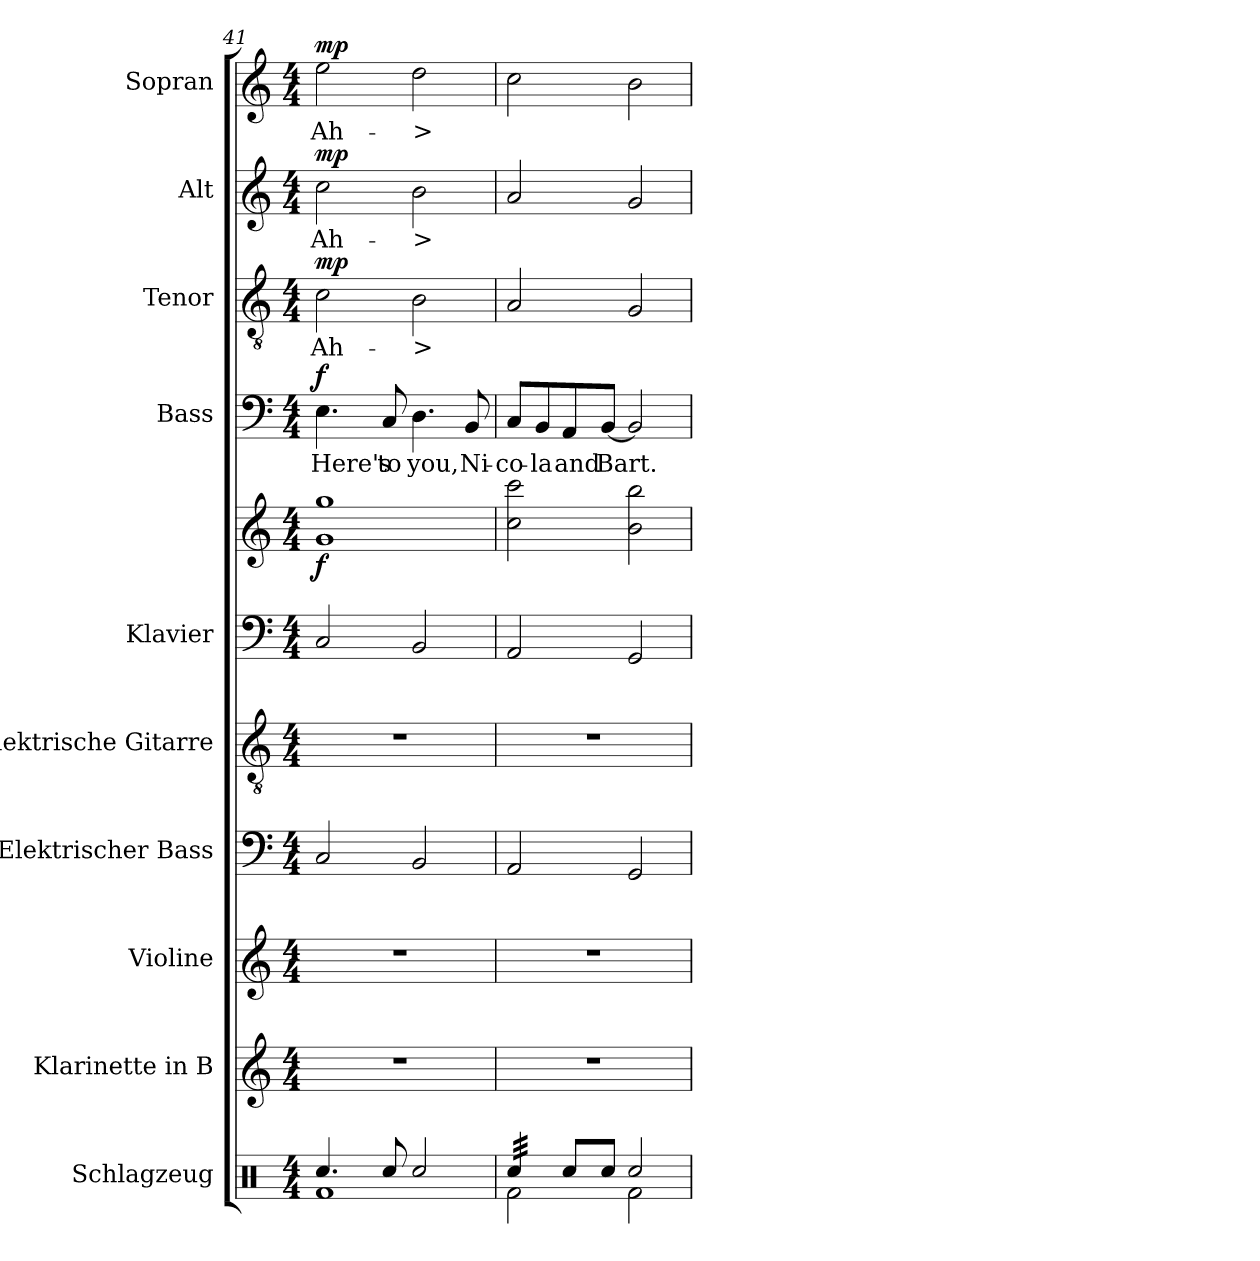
**kern	**kern	**kern	**kern	**kern	**kern	**kern	**dynam	**kern	**text	**dynam	**kern	**text	**dynam	**kern	**text	**dynam	**kern	**text	**dynam
*part10	*part9	*part8	*part7	*part6	*part5	*part5	*part5	*part4	*part4	*part4	*part3	*part3	*part3	*part2	*part2	*part2	*part1	*part1	*part1
*staff11	*staff10	*staff9	*staff8	*staff7	*staff6	*staff5	*staff5/6	*staff4	*staff4	*staff4	*staff3	*staff3	*staff3	*staff2	*staff2	*staff2	*staff1	*staff1	*staff1
*I"Schlagzeug	*I"Klarinette in B	*I"Violine	*I"Elektrischer Bass	*I"Elektrische Gitarre	*I"Klavier	*	*	*I"Bass	*	*	*I"Tenor	*	*	*I"Alt	*	*	*I"Sopran	*	*
*I'Schlgz.	*	*I'Vl.	*I'E-B.	*I'E-Git.	*I'Klav.	*	*	*I'B.	*	*	*I'T.	*	*	*I'A.	*	*	*I'S.	*	*
*clefX	*clefG2	*clefG2	*clefF4	*clefGv2	*clefF4	*clefG2	*	*clefF4	*	*	*clefGv2	*	*	*clefG2	*	*	*clefG2	*	*
*	*ITrd1c2	*	*ITrd7c12	*	*	*	*	*	*	*	*	*	*	*	*	*	*	*	*
*k[]	*k[b-e-]	*k[]	*k[]	*k[]	*k[]	*k[]	*	*k[]	*	*	*k[]	*	*	*k[]	*	*	*k[]	*	*
*M4/4	*M4/4	*M4/4	*M4/4	*M4/4	*M4/4	*M4/4	*	*M4/4	*	*	*M4/4	*	*	*M4/4	*	*	*M4/4	*	*
=41	=41	=41	=41	=41	=41	=41	=41	=41	=41	=41	=41	=41	=41	=41	=41	=41	=41	=41	=41
*^	*	*	*	*	*	*	*	*	*	*	*	*	*	*	*	*	*	*	*
!	!	!	!	!	!	!	!	!LO:DY:b	!	!LO:LY:b	!LO:DY:b	!	!LO:LY:b	!LO:DY:b	!	!LO:LY:b	!LO:DY:b	!	!LO:LY:b	!LO:DY:b
4.Rcc/	1Rf	1r	1r	2CC/	1r	2C/	1g 1gg	f	4.E\	Here's	f	2c\	Ah-	mp	2cc\	Ah-	mp	2ee\	Ah-	mp
!	!	!	!	!	!	!	!	!	!	!LO:LY:b	!	!	!	!	!	!	!	!	!	!
8Rcc/	.	.	.	.	.	.	.	.	8C/	to	.	.	.	.	.	.	.	.	.	.
!	!	!	!	!	!	!	!	!	!	!LO:LY:b	!	!	!LO:LY:b	!	!	!LO:LY:b	!	!	!LO:LY:b	!
2Rcc/	.	.	.	2BBB/	.	2BB/	.	.	4.D\	you,	.	2B\	->	.	2b\	->	.	2dd\	->	.
!	!	!	!	!	!	!	!	!	!	!LO:LY:b	!	!	!	!	!	!	!	!	!	!
.	.	.	.	.	.	.	.	.	8BB/	Ni-	.	.	.	.	.	.	.	.	.	.
!!LO:PB:g=z
=42	=42	=42	=42	=42	=42	=42	=42	=42	=42	=42	=42	=42	=42	=42	=42	=42	=42	=42	=42	=42
!	!	!	!	!	!	!	!	!	!	!LO:LY:b	!	!	!	!	!	!	!	!	!	!
*tremolo	*	*	*	*	*	*	*	*	*	*	*	*	*	*	*	*	*	*	*	*
32Rcc/LLL	2Rf\	1r	1r	2AAA/	1r	2AA/	2cc\ 2ccc\	.	8C/L	-co-	.	2A/	.	.	2a/	.	.	2cc\	.	.
32Rcc/	.	.	.	.	.	.	.	.	.	.	.	.	.	.	.	.	.	.	.	.
32Rcc/	.	.	.	.	.	.	.	.	.	.	.	.	.	.	.	.	.	.	.	.
32Rcc/	.	.	.	.	.	.	.	.	.	.	.	.	.	.	.	.	.	.	.	.
!	!	!	!	!	!	!	!	!	!	!LO:LY:b	!	!	!	!	!	!	!	!	!	!
32Rcc/	.	.	.	.	.	.	.	.	8BB/	-la	.	.	.	.	.	.	.	.	.	.
32Rcc/	.	.	.	.	.	.	.	.	.	.	.	.	.	.	.	.	.	.	.	.
32Rcc/	.	.	.	.	.	.	.	.	.	.	.	.	.	.	.	.	.	.	.	.
32Rcc/JJJ	.	.	.	.	.	.	.	.	.	.	.	.	.	.	.	.	.	.	.	.
*Xtremolo	*	*	*	*	*	*	*	*	*	*	*	*	*	*	*	*	*	*	*	*
!	!	!	!	!	!	!	!	!	!	!LO:LY:b	!	!	!	!	!	!	!	!	!	!
8Rcc/L	.	.	.	.	.	.	.	.	8AA/	and	.	.	.	.	.	.	.	.	.	.
!	!	!	!	!	!	!	!	!	!	!LO:LY:b	!	!	!	!	!	!	!	!	!	!
8Rcc/J	.	.	.	.	.	.	.	.	[8BB/J	Bart.	.	.	.	.	.	.	.	.	.	.
2Rcc/	2Rf\	.	.	2GGG/	.	2GG/	2b\ 2bb\	.	2BB/]	.	.	2G/	.	.	2g/	.	.	2b\	.	.
*v	*v	*	*	*	*	*	*	*	*	*	*	*	*	*	*	*	*	*	*	*
=	=	=	=	=	=	=	=	=	=	=	=	=	=	=	=	=	=	=	=
*-	*-	*-	*-	*-	*-	*-	*-	*-	*-	*-	*-	*-	*-	*-	*-	*-	*-	*-	*-
